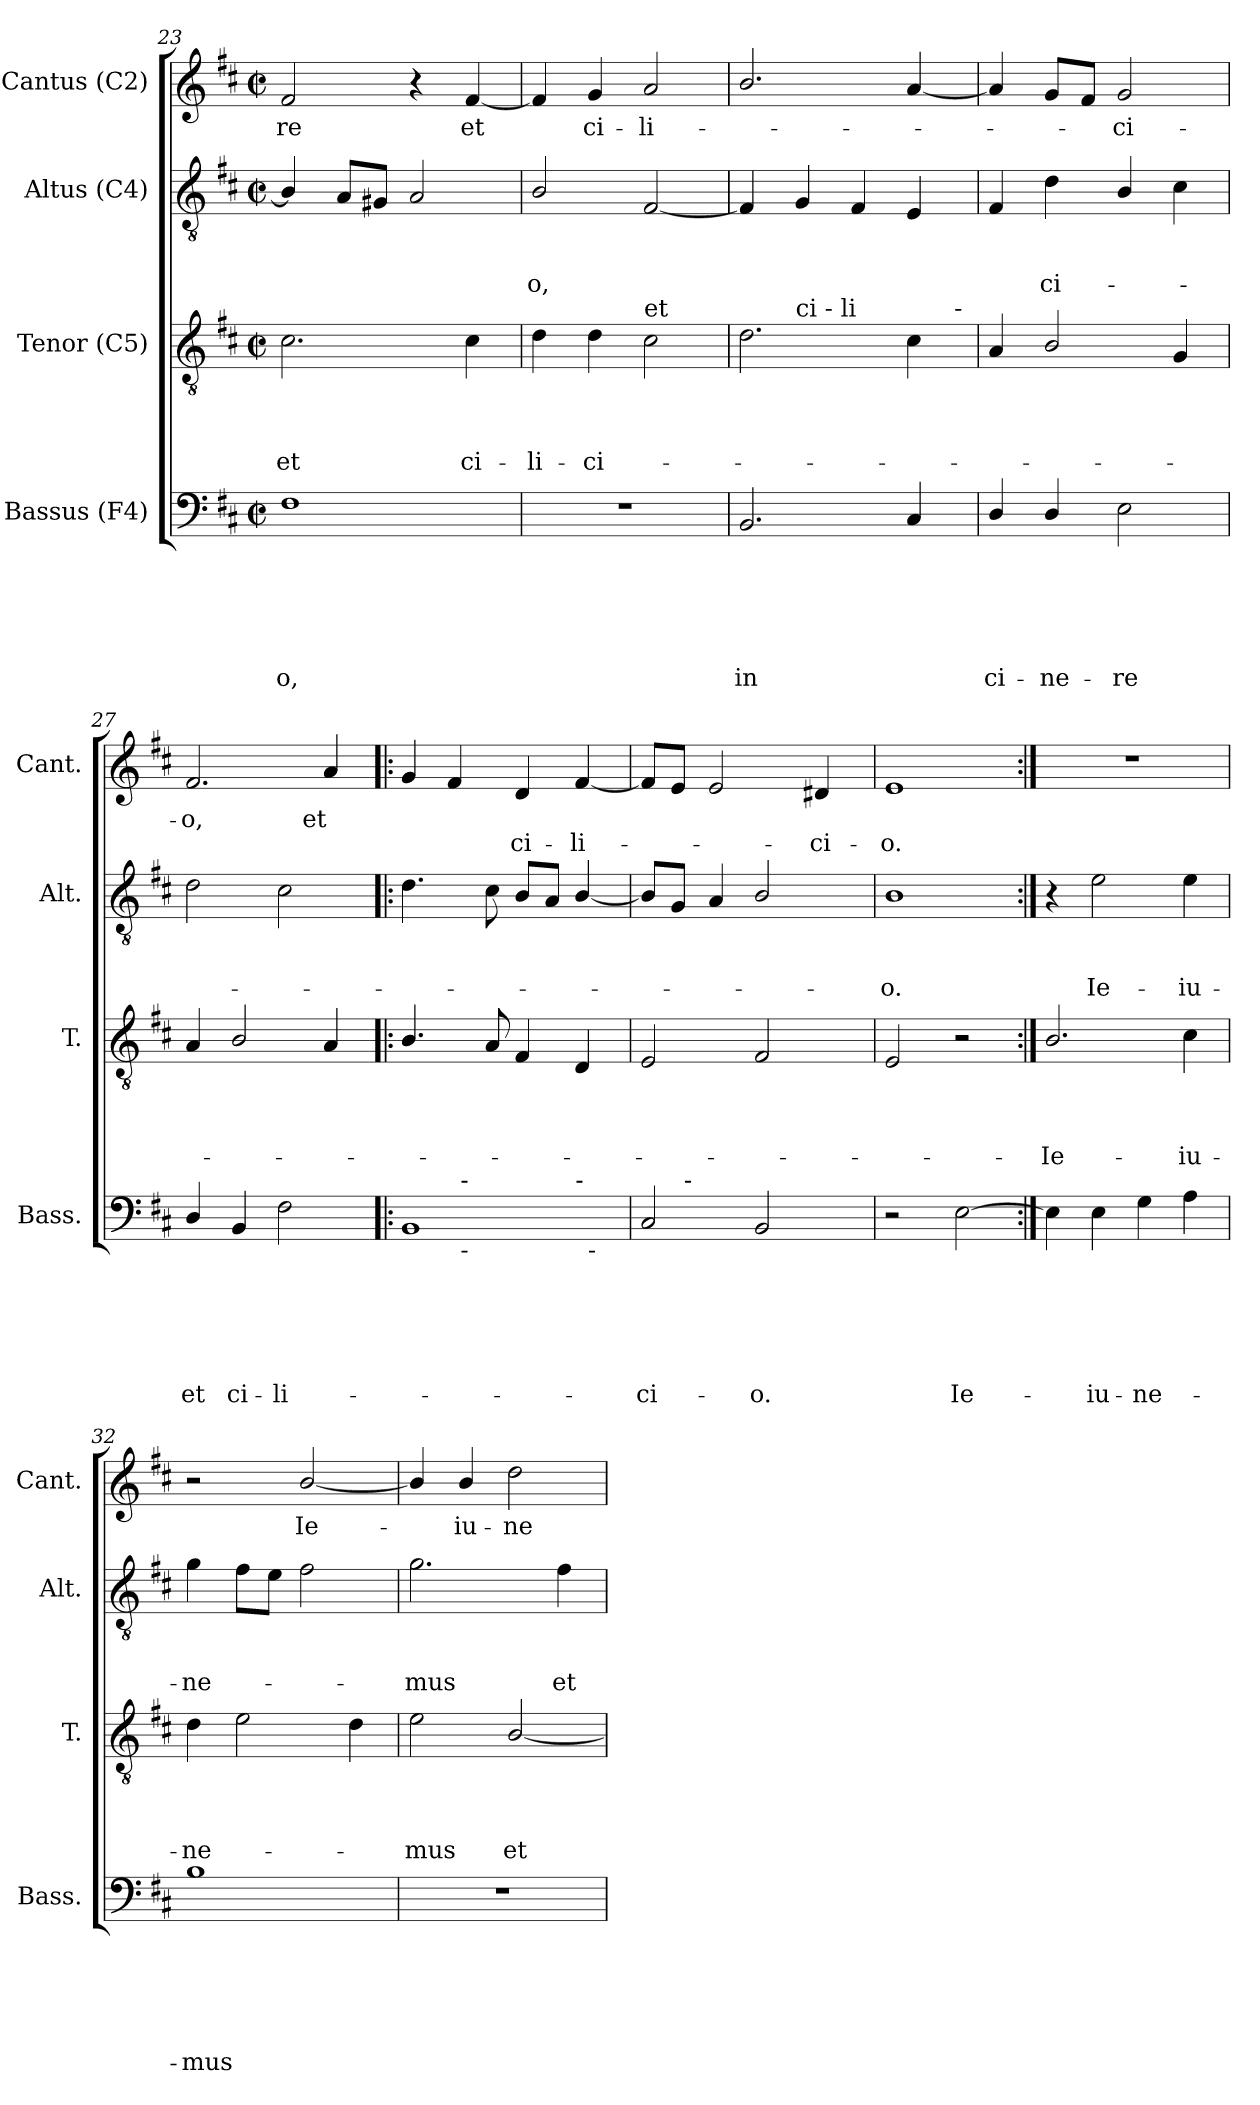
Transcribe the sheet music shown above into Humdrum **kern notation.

**kern	**text	**text	**text	**text	**text	**text	**kern	**text	**text	**text	**text	**kern	**text	**text	**text	**kern	**text	**text
*part4	*part4	*part4	*part4	*part4	*part4	*part4	*part3	*part3	*part3	*part3	*part3	*part2	*part2	*part2	*part2	*part1	*part1	*part1
*staff4	*staff4	*staff4	*staff4	*staff4	*staff4	*staff4	*staff3	*staff3	*staff3	*staff3	*staff3	*staff2	*staff2	*staff2	*staff2	*staff1	*staff1	*staff1
*I"Bassus (F4)	*	*	*	*	*	*	*I"Tenor (C5)	*	*	*	*	*I"Altus (C4)	*	*	*	*I"Cantus (C2)	*	*
*I'Bass.	*	*	*	*	*	*	*I'T.	*	*	*	*	*I'Alt.	*	*	*	*I'Cant.	*	*
*clefF4	*	*	*	*	*	*	*clefGv2	*	*	*	*	*clefGv2	*	*	*	*clefG2	*	*
*k[f#c#]	*	*	*	*	*	*	*k[f#c#]	*	*	*	*	*k[f#c#]	*	*	*	*k[f#c#]	*	*
*D:	*	*	*	*	*	*	*D:	*	*	*	*	*D:	*	*	*	*D:	*	*
*M2/2	*	*	*	*	*	*	*M2/2	*	*	*	*	*M2/2	*	*	*	*M2/2	*	*
*met(c|)	*	*	*	*	*	*	*met(c|)	*	*	*	*	*met(c|)	*	*	*	*met(c|)	*	*
=23	=23	=23	=23	=23	=23	=23	=23	=23	=23	=23	=23	=23	=23	=23	=23	=23	=23	=23
!	!	!	!	!	!	!LO:LY:b	!	!	!	!	!LO:LY:b	!	!	!	!	!	!LO:LY:b	!
1F#	.	.	.	.	.	-o,	2.c#\	.	.	.	et	4B/]	.	.	.	2f#/	-re	.
.	.	.	.	.	.	.	.	.	.	.	.	8A/L	.	.	.	.	.	.
.	.	.	.	.	.	.	.	.	.	.	.	8G#/J	.	.	.	.	.	.
.	.	.	.	.	.	.	.	.	.	.	.	2A/	.	.	.	4r	.	.
!	!	!	!	!	!	!	!	!	!	!	!LO:LY:b	!	!	!	!	!	!LO:LY:b	!
.	.	.	.	.	.	.	4c#\	.	.	.	ci-	.	.	.	.	[<4f#/	et	.
=24	=24	=24	=24	=24	=24	=24	=24	=24	=24	=24	=24	=24	=24	=24	=24	=24	=24	=24
!	!	!	!	!	!	!	!	!	!	!	!LO:LY:b	!	!	!	!LO:LY:b	!	!	!
1r	.	.	.	.	.	.	4d\	.	.	.	-li-	2B/	.	.	-o,	4f#/]	.	.
!	!	!	!	!	!	!	!	!	!	!	!LO:LY:b	!	!	!	!	!	!LO:LY:b	!
.	.	.	.	.	.	.	4d\	.	.	.	-ci-	.	.	.	.	4g/	ci-	.
!	!	!	!	!	!	!	!LO:TX:a:t=et	!	!	!	!	!	!	!	!	!	!	!
!	!	!	!	!	!	!	!	!	!	!	!	!	!	!	!	!	!LO:LY:b	!
.	.	.	.	.	.	.	2c#\	.	.	.	.	[<2F#/	.	.	.	2a/	-li-	.
=25	=25	=25	=25	=25	=25	=25	=25	=25	=25	=25	=25	=25	=25	=25	=25	=25	=25	=25
!	!	!	!	!	!	!LO:LY:b	!	!	!	!	!	!	!	!	!	!	!	!
*	*	*	*	*	*	*	*^	*	*	*	*	*	*	*	*	*	*	*
*	*	*	*	*	*	*	*	*^	*	*	*	*	*	*	*	*	*	*	*
2.BB/	.	.	.	.	.	in	2.d\	4ryy	2...ryy	.	.	.	.	4F#/]	.	.	.	2.b/	.	.
!	!	!	!	!	!	!	!	!LO:TX:a:t=ci - li	!	!	!	!	!	!	!	!	!	!	!	!
.	.	.	.	.	.	.	.	2.ryy	.	.	.	.	.	4G/	.	.	.	.	.	.
.	.	.	.	.	.	.	.	.	.	.	.	.	.	4F#/	.	.	.	.	.	.
4C#/	.	.	.	.	.	.	4c#\	.	.	.	.	.	.	4E/	.	.	.	[<4a/	.	.
!	!	!	!	!	!	!	!	!	!LO:TX:a:t=-	!	!	!	!	!	!	!	!	!	!	!
.	.	.	.	.	.	.	.	.	16ryy	.	.	.	.	.	.	.	.	.	.	.
=26	=26	=26	=26	=26	=26	=26	=26	=26	=26	=26	=26	=26	=26	=26	=26	=26	=26	=26	=26	=26
!	!	!	!	!	!	!LO:LY:b	!	!	!	!	!	!	!	!	!	!	!	!	!	!
*	*	*	*	*	*	*	*v	*v	*v	*	*	*	*	*	*	*	*	*	*	*
4D/	.	.	.	.	.	ci-	4A/	.	.	.	.	4F#/	.	.	.	4a/]	.	.
!	!	!	!	!	!	!LO:LY:b	!	!	!	!	!	!	!	!	!LO:LY:b	!	!	!
4D/	.	.	.	.	.	-ne-	2B/	.	.	.	.	4d\	.	.	ci-	8g/L	.	.
.	.	.	.	.	.	.	.	.	.	.	.	.	.	.	.	8f#/J	.	.
!	!	!	!	!	!	!LO:LY:b	!	!	!	!	!	!	!	!	!	!	!LO:LY:b	!
2E\	.	.	.	.	.	-re	.	.	.	.	.	4B/	.	.	.	2g/	-ci-	.
.	.	.	.	.	.	.	4G/	.	.	.	.	4c#\	.	.	.	.	.	.
=27	=27	=27	=27	=27	=27	=27	=27	=27	=27	=27	=27	=27	=27	=27	=27	=27	=27	=27
!	!	!	!	!	!	!LO:LY:b	!	!	!	!	!	!	!	!	!	!	!LO:LY:b	!
4D/	.	.	.	.	.	et	4A/	.	.	.	.	2d\	.	.	.	2.f#/	-o,	.
!	!	!	!	!	!	!LO:LY:b	!	!	!	!	!	!	!	!	!	!	!	!
4BB/	.	.	.	.	.	ci-	2B/	.	.	.	.	.	.	.	.	.	.	.
!	!	!	!	!	!	!LO:LY:b	!	!	!	!	!	!	!	!	!	!	!	!
2F#\	.	.	.	.	.	-li-	.	.	.	.	.	2c#\	.	.	.	.	.	.
!	!	!	!	!	!	!	!	!	!	!	!	!	!	!	!	!	!LO:LY:b	!
.	.	.	.	.	.	.	4A/	.	.	.	.	.	.	.	.	4a/	et	.
!!LO:LB:g=z
=28!|:	=28!|:	=28!|:	=28!|:	=28!|:	=28!|:	=28!|:	=28!|:	=28!|:	=28!|:	=28!|:	=28!|:	=28!|:	=28!|:	=28!|:	=28!|:	=28!|:	=28!|:	=28!|:
*^	*	*	*	*	*	*	*	*	*	*	*	*	*	*	*	*	*	*
*	*^	*	*	*	*	*	*	*	*	*	*	*	*	*	*	*	*	*	*
1BB	4ryy	2.ryy	.	.	.	.	.	.	4.B/	.	.	.	.	4.d\	.	.	.	4g/	.	.
.	32ryy	.	.	.	.	.	.	.	.	.	.	.	.	.	.	.	.	4f#/	.	.
!	!LO:TX:a:t=-	!	!	!	!	!	!	!	!	!	!	!	!	!	!	!	!	!	!	!
!	!LO:TX:b:t=-	!	!	!	!	!	!	!	!	!	!	!	!	!	!	!	!	!	!	!
.	2ryy	.	.	.	.	.	.	.	.	.	.	.	.	.	.	.	.	.	.	.
.	.	.	.	.	.	.	.	.	8A/	.	.	.	.	8c#\	.	.	.	.	.	.
!	!	!	!	!	!	!	!	!	!	!	!	!	!	!	!	!	!	!	!	!LO:LY:b
.	.	.	.	.	.	.	.	.	4F#/	.	.	.	.	8B/L	.	.	.	4d/	.	ci-
.	.	.	.	.	.	.	.	.	.	.	.	.	.	8A/J	.	.	.	.	.	.
!	!	!LO:TX:a:t=-	!	!	!	!	!	!	!	!	!	!	!	!	!	!	!	!	!	!
!	!	!	!	!	!	!	!	!	!	!	!	!	!	!	!	!	!	!	!	!LO:LY:b
.	.	4ryy	.	.	.	.	.	.	4D/	.	.	.	.	[<4B/	.	.	.	[<4f#/	.	-li-
!	!LO:TX:b:t=-	!	!	!	!	!	!	!	!	!	!	!	!	!	!	!	!	!	!	!
.	8..ryy	.	.	.	.	.	.	.	.	.	.	.	.	.	.	.	.	.	.	.
=29	=29	=29	=29	=29	=29	=29	=29	=29	=29	=29	=29	=29	=29	=29	=29	=29	=29	=29	=29	=29
!	!	!	!	!	!	!	!	!LO:LY:b	!	!	!	!	!	!	!	!	!	!	!	!
*	*v	*v	*	*	*	*	*	*	*	*	*	*	*	*	*	*	*	*	*	*
2C#/	8ryy	.	.	.	.	.	-ci-	2E/	.	.	.	.	8B/L]	.	.	.	8f#/L]	.	.
.	32ryy	.	.	.	.	.	.	.	.	.	.	.	8G/J	.	.	.	8e/J	.	.
!	!LO:TX:a:t=-	!	!	!	!	!	!	!	!	!	!	!	!	!	!	!	!	!	!
.	2ryy	.	.	.	.	.	.	.	.	.	.	.	.	.	.	.	.	.	.
.	.	.	.	.	.	.	.	.	.	.	.	.	4A/	.	.	.	2e/	.	.
!	!	!	!	!	!	!	!LO:LY:b	!	!	!	!	!	!	!	!	!	!	!	!
2BB/	.	.	.	.	.	.	-o.	2F#/	.	.	.	.	2B/	.	.	.	.	.	.
.	4ryy	.	.	.	.	.	.	.	.	.	.	.	.	.	.	.	.	.	.
!	!	!	!	!	!	!	!	!	!	!	!	!	!	!	!	!	!	!	!LO:LY:b
.	.	.	.	.	.	.	.	.	.	.	.	.	.	.	.	.	4d#X/	.	-ci-
.	16.ryy	.	.	.	.	.	.	.	.	.	.	.	.	.	.	.	.	.	.
=30	=30	=30	=30	=30	=30	=30	=30	=30	=30	=30	=30	=30	=30	=30	=30	=30	=30	=30	=30
!LO:TX:a:t=o.	!	!	!	!	!	!	!	!	!	!	!	!	!	!	!	!	!	!	!
!	!	!	!	!	!	!	!	!	!	!	!	!	!	!	!	!LO:LY:b	!	!	!LO:LY:b
*v	*v	*	*	*	*	*	*	*	*	*	*	*	*	*	*	*	*	*	*
2r	.	.	.	.	.	.	2E/	.	.	.	.	1B	.	.	-o.	1e	.	-o.
!	!	!	!	!	!	!LO:LY:b	!	!	!	!	!	!	!	!	!	!	!	!
[>2E\	.	.	.	.	.	Ie-	2r	.	.	.	.	.	.	.	.	.	.	.
=31:|!	=31:|!	=31:|!	=31:|!	=31:|!	=31:|!	=31:|!	=31:|!	=31:|!	=31:|!	=31:|!	=31:|!	=31:|!	=31:|!	=31:|!	=31:|!	=31:|!	=31:|!	=31:|!
!	!	!	!	!	!	!	!	!	!	!	!LO:LY:b	!	!	!	!	!	!	!
4E\]	.	.	.	.	.	.	2.B/	.	.	.	-Ie-	4r	.	.	.	1r	.	.
!	!	!	!	!	!	!LO:LY:b	!	!	!	!	!	!	!	!	!LO:LY:b	!	!	!
4E\	.	.	.	.	.	-iu-	.	.	.	.	.	2e\	.	.	Ie-	.	.	.
!	!	!	!	!	!	!LO:LY:b	!	!	!	!	!	!	!	!	!	!	!	!
4G\	.	.	.	.	.	-ne-	.	.	.	.	.	.	.	.	.	.	.	.
!	!	!	!	!	!	!	!	!	!	!	!LO:LY:b	!	!	!	!LO:LY:b	!	!	!
4A\	.	.	.	.	.	.	4c#\	.	.	.	-iu-	4e\	.	.	-iu-	.	.	.
=32	=32	=32	=32	=32	=32	=32	=32	=32	=32	=32	=32	=32	=32	=32	=32	=32	=32	=32
!	!	!	!	!	!	!LO:LY:b	!	!	!	!	!LO:LY:b	!	!	!	!LO:LY:b	!	!	!
1B	.	.	.	.	.	-mus	4d\	.	.	.	-ne-	4g\	.	.	-ne-	2r	.	.
.	.	.	.	.	.	.	2e\	.	.	.	.	8f#\L	.	.	.	.	.	.
.	.	.	.	.	.	.	.	.	.	.	.	8e\J	.	.	.	.	.	.
!	!	!	!	!	!	!	!	!	!	!	!	!	!	!	!	!	!LO:LY:b	!
.	.	.	.	.	.	.	.	.	.	.	.	2f#\	.	.	.	[<2b/	Ie-	.
.	.	.	.	.	.	.	4d\	.	.	.	.	.	.	.	.	.	.	.
=33	=33	=33	=33	=33	=33	=33	=33	=33	=33	=33	=33	=33	=33	=33	=33	=33	=33	=33
!	!	!	!	!	!	!	!	!	!	!	!LO:LY:b	!	!	!	!LO:LY:b	!	!	!
1r	.	.	.	.	.	.	2e\	.	.	.	-mus	2.g\	.	.	-mus	4b/]	.	.
!	!	!	!	!	!	!	!	!	!	!	!	!	!	!	!	!	!LO:LY:b	!
.	.	.	.	.	.	.	.	.	.	.	.	.	.	.	.	4b/	-iu-	.
!	!	!	!	!	!	!	!	!	!	!	!LO:LY:b	!	!	!	!	!	!LO:LY:b	!
.	.	.	.	.	.	.	[<2B/	.	.	.	et	.	.	.	.	2dd\	-ne-	.
!	!	!	!	!	!	!	!	!	!	!	!	!	!	!	!LO:LY:b	!	!	!
.	.	.	.	.	.	.	.	.	.	.	.	4f#\	.	.	et	.	.	.
=	=	=	=	=	=	=	=	=	=	=	=	=	=	=	=	=	=	=
*-	*-	*-	*-	*-	*-	*-	*-	*-	*-	*-	*-	*-	*-	*-	*-	*-	*-	*-
